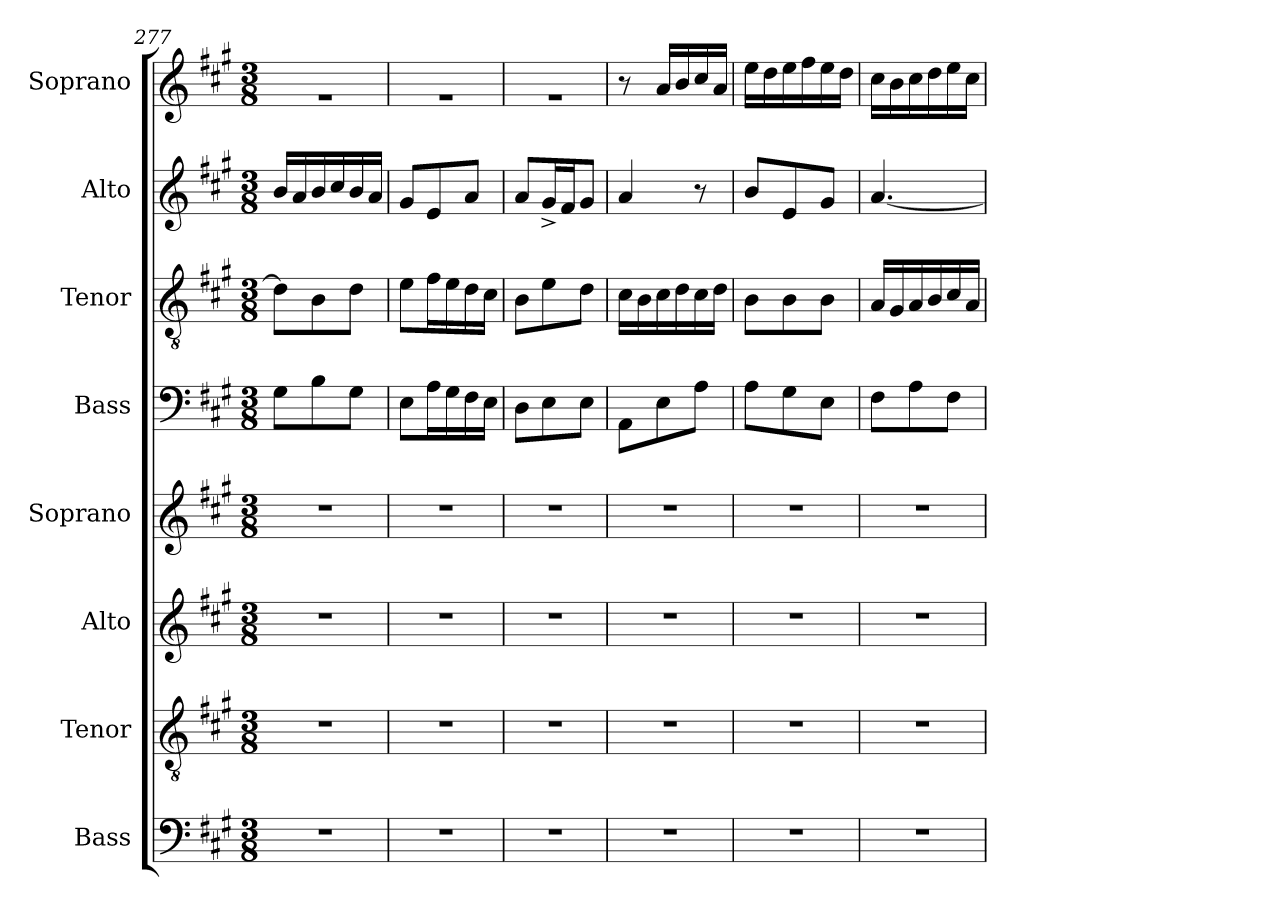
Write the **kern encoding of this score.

**kern	**kern	**kern	**kern	**kern	**kern	**kern	**kern
*part8	*part7	*part6	*part5	*part4	*part3	*part2	*part1
*staff8	*staff7	*staff6	*staff5	*staff4	*staff3	*staff2	*staff1
*I"Bass	*I"Tenor	*I"Alto	*I"Soprano	*I"Bass	*I"Tenor	*I"Alto	*I"Soprano
*clefF4	*clefGv2	*clefG2	*clefG2	*clefF4	*clefGv2	*clefG2	*clefG2
*k[f#c#g#]	*k[f#c#g#]	*k[f#c#g#]	*k[f#c#g#]	*k[f#c#g#]	*k[f#c#g#]	*k[f#c#g#]	*k[f#c#g#]
*A:	*A:	*A:	*A:	*A:	*A:	*A:	*A:
*M3/8	*M3/8	*M3/8	*M3/8	*M3/8	*M3/8	*M3/8	*M3/8
=277	=277	=277	=277	=277	=277	=277	=277
!	!	!	!	!	!	!	!LO:N:vis=1
4.r	4.r	4.r	4.r	8G#\L	8d\L]	16b/LL	4.ra
.	.	.	.	.	.	16a/	.
.	.	.	.	8B\	8B\	16b/	.
.	.	.	.	.	.	16cc#/	.
.	.	.	.	8G#\J	8d\J	16b/	.
.	.	.	.	.	.	16a/JJ	.
=278	=278	=278	=278	=278	=278	=278	=278
!	!	!	!	!	!	!	!LO:N:vis=1
4.r	4.r	4.r	4.r	8E\L	8e\L	8g#/L	4.ra
.	.	.	.	16A\L	16f#\L	8e/	.
.	.	.	.	16G#\	16e\	.	.
.	.	.	.	16F#\	16d\	8a/J	.
.	.	.	.	16E\JJ	16c#\JJ	.	.
=279	=279	=279	=279	=279	=279	=279	=279
!	!	!	!	!	!	!	!LO:N:vis=1
4.r	4.r	4.r	4.r	8D\L	8B\L	8a/L	4.ra
.	.	.	.	8E\	8e\	16g#^</L	.
.	.	.	.	.	.	16f#/J	.
.	.	.	.	8E\J	8d\J	8g#/J	.
=280	=280	=280	=280	=280	=280	=280	=280
4.r	4.r	4.r	4.r	8AA\L	16c#\LL	4a/	8r
.	.	.	.	.	16B\	.	.
.	.	.	.	8E\	16c#\	.	16a/LL
.	.	.	.	.	16d\	.	16b/
.	.	.	.	8A\J	16c#\	8r	16cc#/
.	.	.	.	.	16d\JJ	.	16a/JJ
=281	=281	=281	=281	=281	=281	=281	=281
4.r	4.r	4.r	4.r	8A\L	8B\L	8b/L	16ee\LL
.	.	.	.	.	.	.	16dd\
.	.	.	.	8G#\	8B\	8e/	16ee\
.	.	.	.	.	.	.	16ff#\
.	.	.	.	8E\J	8B\J	8g#/J	16ee\
.	.	.	.	.	.	.	16dd\JJ
=282	=282	=282	=282	=282	=282	=282	=282
4.r	4.r	4.r	4.r	8F#\L	16A/LL	[<4.a/	16cc#\LL
.	.	.	.	.	16G#/	.	16b\
.	.	.	.	8A\	16A/	.	16cc#\
.	.	.	.	.	16B/	.	16dd\
.	.	.	.	8F#\J	16c#/	.	16ee\
.	.	.	.	.	16A/JJ	.	16cc#\JJ
=	=	=	=	=	=	=	=
*-	*-	*-	*-	*-	*-	*-	*-
